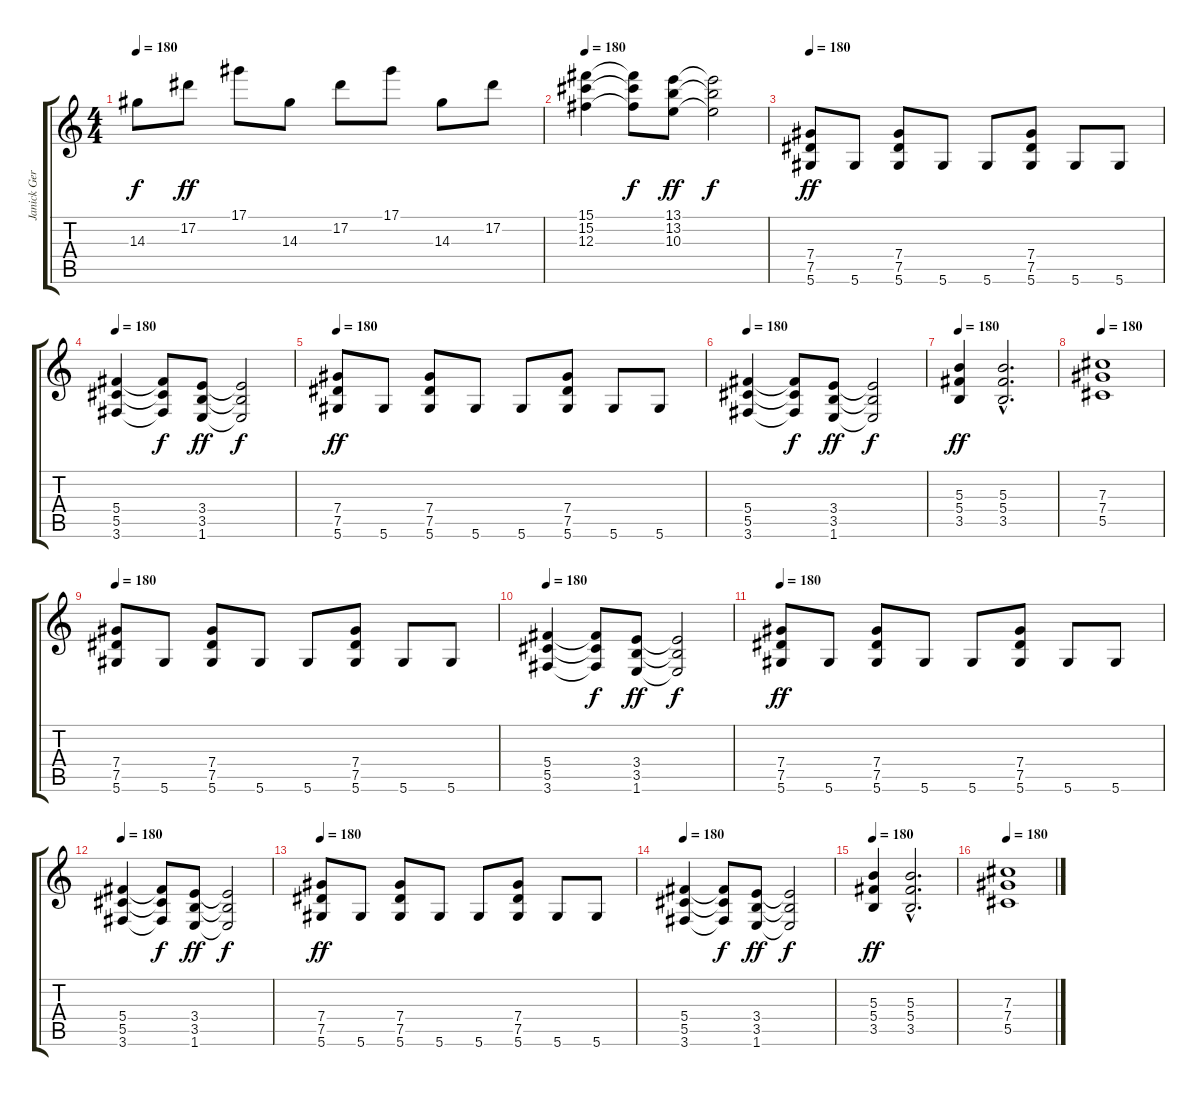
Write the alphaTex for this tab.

\track ("Janick Gers" "Janick Ger") {instrument overdrivenguitar}
\staff {score tabs}
\tuning (Eb4 Bb3 Gb3 Db3 Ab2 Eb2) {hide}
\ts (4 4)
\tempo 180
\clef g2
\ks c
14.3{t}.8{dy f} 17.2.8{dy ff} 17.1.8 14.3.8 17.2.8 17.1.8 14.3.8 17.2.8 |
\tempo 180
(15.1 15.2 12.3).4 (15.1{t} 15.2{t} 12.3{t}).8{dy f} (13.1 13.2 10.3).8{dy ff} (13.1{t} 13.2{t} 10.3{t}).2{dy f} |
\tempo 180
(7.4 7.5 5.6).8{dy ff} 5.6.8 (7.4 7.5 5.6).8 5.6.8 5.6.8 (7.4 7.5 5.6).8 5.6.8 5.6.8 |
\tempo 180
(5.4 5.5 3.6).4 (5.4{t} 5.5{t} 3.6{t}).8{dy f} (3.4 3.5 1.6).8{dy ff} (3.4{t} 3.5{t} 1.6{t}).2{dy f} |
\tempo 180
(7.4 7.5 5.6).8{dy ff} 5.6.8 (7.4 7.5 5.6).8 5.6.8 5.6.8 (7.4 7.5 5.6).8 5.6.8 5.6.8 |
\tempo 180
(5.4 5.5 3.6).4 (5.4{t} 5.5{t} 3.6{t}).8{dy f} (3.4 3.5 1.6).8{dy ff} (3.4{t} 3.5{t} 1.6{t}).2{dy f} |
\tempo 180
(5.3 5.4 3.5).4{dy ff} (5.3{hac} 5.4{hac} 3.5{hac}).2{d} |
\tempo 180
(7.3 7.4 5.5).1 |
\tempo 180
(7.4 7.5 5.6).8 5.6.8 (7.4 7.5 5.6).8 5.6.8 5.6.8 (7.4 7.5 5.6).8 5.6.8 5.6.8 |
\tempo 180
(5.4 5.5 3.6).4 (5.4{t} 5.5{t} 3.6{t}).8{dy f} (3.4 3.5 1.6).8{dy ff} (3.4{t} 3.5{t} 1.6{t}).2{dy f} |
\tempo 180
(7.4 7.5 5.6).8{dy ff} 5.6.8 (7.4 7.5 5.6).8 5.6.8 5.6.8 (7.4 7.5 5.6).8 5.6.8 5.6.8 |
\tempo 180
(5.4 5.5 3.6).4 (5.4{t} 5.5{t} 3.6{t}).8{dy f} (3.4 3.5 1.6).8{dy ff} (3.4{t} 3.5{t} 1.6{t}).2{dy f} |
\tempo 180
(7.4 7.5 5.6).8{dy ff} 5.6.8 (7.4 7.5 5.6).8 5.6.8 5.6.8 (7.4 7.5 5.6).8 5.6.8 5.6.8 |
\tempo 180
(5.4 5.5 3.6).4 (5.4{t} 5.5{t} 3.6{t}).8{dy f} (3.4 3.5 1.6).8{dy ff} (3.4{t} 3.5{t} 1.6{t}).2{dy f} |
\tempo 180
(5.3 5.4 3.5).4{dy ff} (5.3{hac} 5.4{hac} 3.5{hac}).2{d} |
\tempo 180
(7.3 7.4 5.5).1
